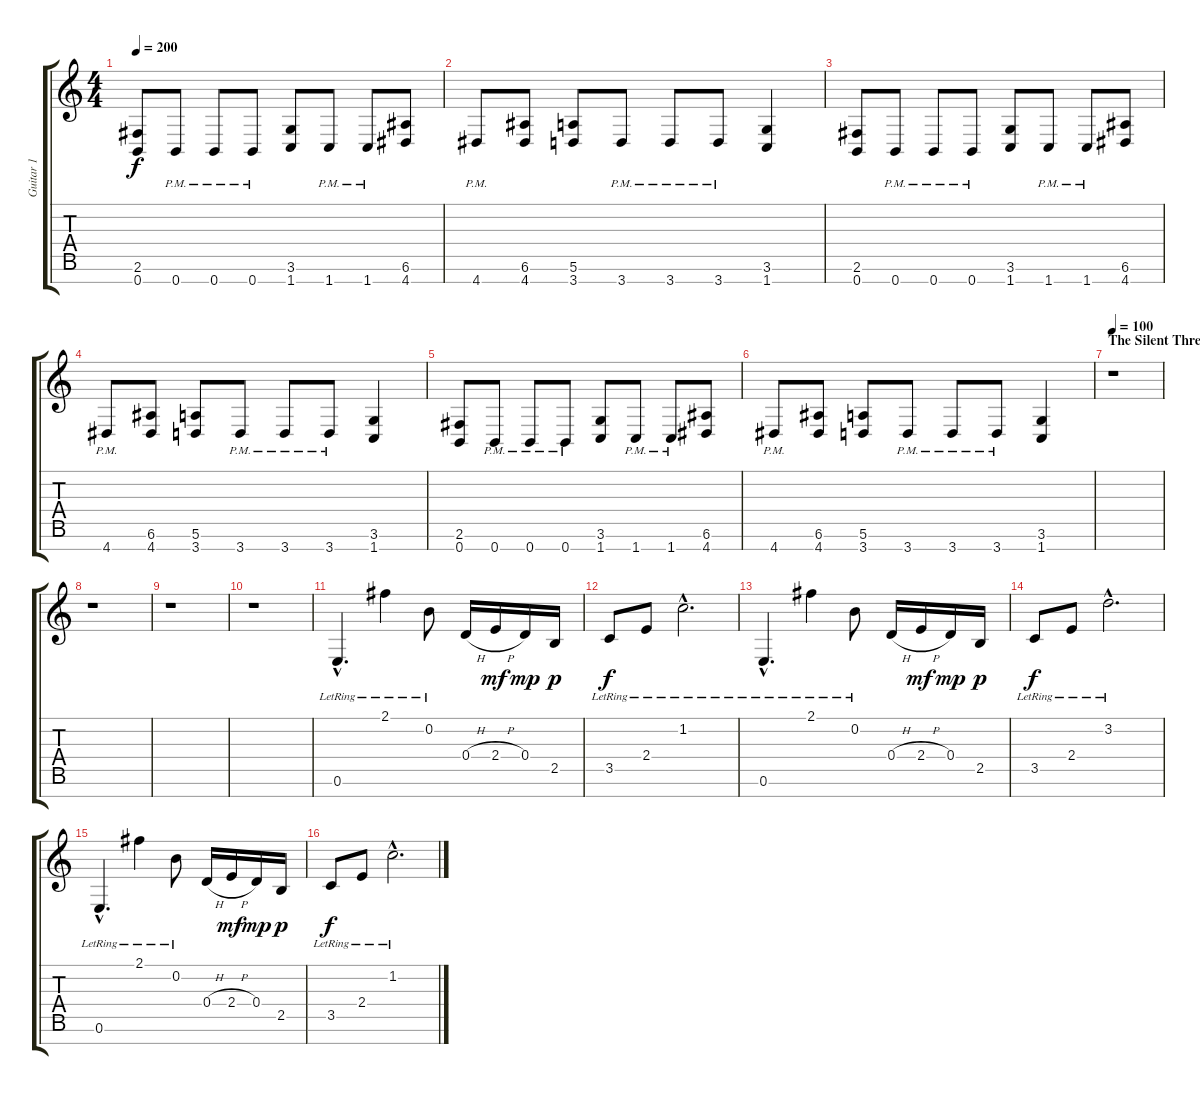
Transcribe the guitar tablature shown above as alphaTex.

\track ("Guitar 1" "Guitar 1") {instrument distortionguitar}
\staff {score tabs}
\tuning (E4 B3 G3 D3 A2 E2 B1) {hide}
\ts (4 4)
\tempo 200
\clef g2
\ks c
(2.6 0.7).8{dy f} 0.7{pm}.8 0.7{pm}.8 0.7{pm}.8 (3.6 1.7).8 1.7{pm}.8 1.7{pm}.8 (6.6 4.7).8 |
4.7{pm}.8 (6.6 4.7).8 (5.6 3.7).8 3.7{pm}.8 3.7{pm}.8 3.7{pm}.8 (3.6 1.7).4 |
(2.6 0.7).8 0.7{pm}.8 0.7{pm}.8 0.7{pm}.8 (3.6 1.7).8 1.7{pm}.8 1.7{pm}.8 (6.6 4.7).8 |
4.7{pm}.8 (6.6 4.7).8 (5.6 3.7).8 3.7{pm}.8 3.7{pm}.8 3.7{pm}.8 (3.6 1.7).4 |
(2.6 0.7).8 0.7{pm}.8 0.7{pm}.8 0.7{pm}.8 (3.6 1.7).8 1.7{pm}.8 1.7{pm}.8 (6.6 4.7).8 |
4.7{pm}.8 (6.6 4.7).8 (5.6 3.7).8 3.7{pm}.8 3.7{pm}.8 3.7{pm}.8 (3.6 1.7).4 |
\section ("" "The Silent Threat IV")
\tempo 100
r.1 |
r.1 |
r.1 |
r.1 |
0.6{hac lr}.4{d volume 11 instrument acousticguitarsteel} 2.1{lr}.4 0.2{lr}.8 0.4{h}.16 2.4{h}.16{dy mf} 0.4.16{dy mp} 2.5.16{dy p} |
3.5{lr}.8{dy f} 2.4{lr}.8 1.2{hac lr}.2{d} |
0.6{hac lr}.4{d} 2.1{lr}.4 0.2{lr}.8 0.4{h}.16 2.4{h}.16{dy mf} 0.4.16{dy mp} 2.5.16{dy p} |
3.5{lr}.8{dy f} 2.4{lr}.8 3.2{hac lr}.2{d} |
0.6{hac lr}.4{d} 2.1{lr}.4 0.2{lr}.8 0.4{h}.16 2.4{h}.16{dy mf} 0.4.16{dy mp} 2.5.16{dy p} |
3.5{lr}.8{dy f} 2.4{lr}.8 1.2{hac lr}.2{d}
